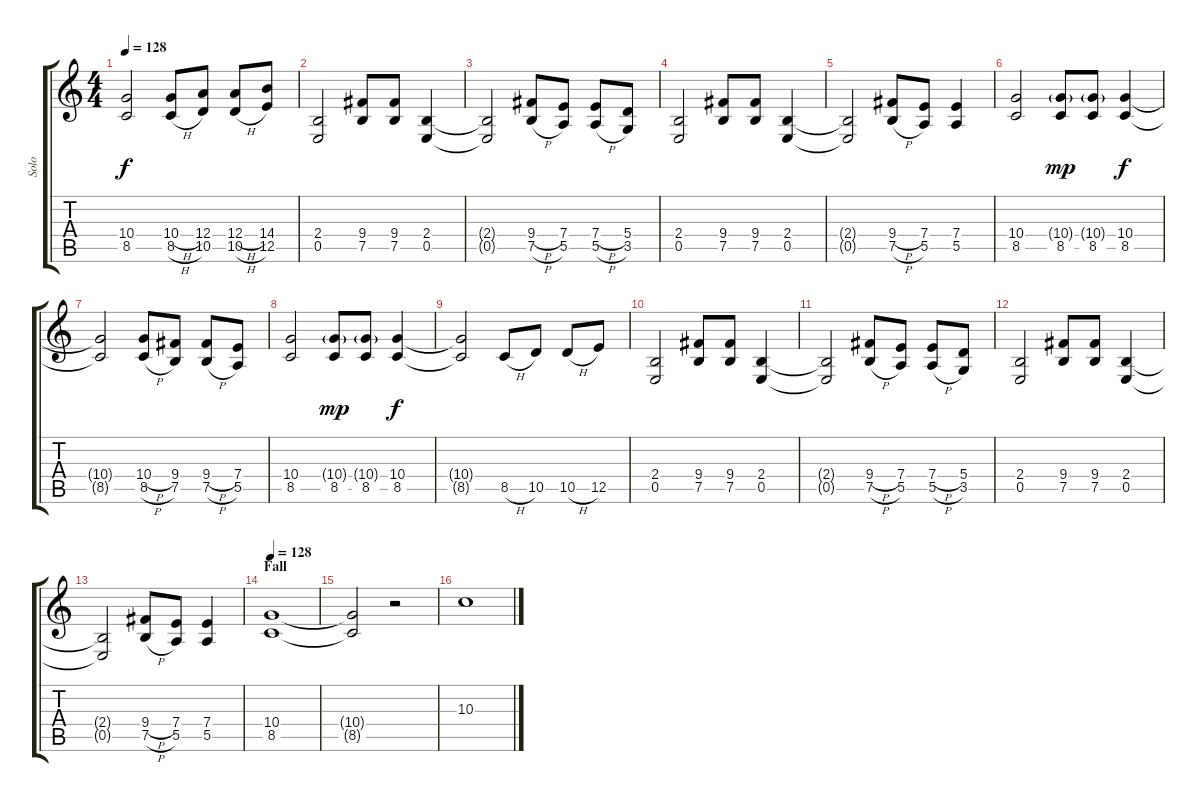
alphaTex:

\track ("Solo" "Solo") {instrument distortionguitar}
\staff {score tabs}
\tuning (B3 Gb3 D3 A2 E2 B1) {hide}
\ts (4 4)
\tempo 128
\clef g2
\ks c
(10.4{t} 8.5{t}).2{dy f} (10.4{h} 8.5{h}).8 (12.4 10.5).8 (12.4{h} 10.5{h}).8 (14.4 12.5).8 |
(2.4 0.5).2 (9.4 7.5).8 (9.4 7.5).8 (2.4 0.5).4 |
(2.4{t} 0.5{t}).2 (9.4{h} 7.5{h}).8 (7.4 5.5).8 (7.4{h} 5.5{h}).8 (5.4 3.5).8 |
(2.4 0.5).2 (9.4 7.5).8 (9.4 7.5).8 (2.4 0.5).4 |
(2.4{t} 0.5{t}).2 (9.4{h} 7.5{h}).8 (7.4 5.5).8 (7.4 5.5).4 |
(10.4 8.5).2 (10.4{g} 8.5).8{dy mp} (10.4{g} 8.5).8 (10.4 8.5).4{dy f} |
(10.4{t} 8.5{t}).2 (10.4{h} 8.5{h}).8 (9.4 7.5).8 (9.4{h} 7.5{h}).8 (7.4 5.5).8 |
(10.4 8.5).2 (10.4{g} 8.5).8{dy mp} (10.4{g} 8.5).8 (10.4 8.5).4{dy f} |
(10.4{t} 8.5{t}).2 8.5{h}.8 10.5.8 10.5{h}.8 12.5.8 |
(2.4 0.5).2 (9.4 7.5).8 (9.4 7.5).8 (2.4 0.5).4 |
(2.4{t} 0.5{t}).2 (9.4{h} 7.5{h}).8 (7.4 5.5).8 (7.4{h} 5.5{h}).8 (5.4 3.5).8 |
(2.4 0.5).2 (9.4 7.5).8 (9.4 7.5).8 (2.4 0.5).4 |
(2.4{t} 0.5{t}).2 (9.4{h} 7.5{h}).8 (7.4 5.5).8 (7.4 5.5).4 |
\section ("" "Fall")
\tempo 128
(10.4 8.5).1 |
(10.4{t} 8.5{t}).2 r.2 |
10.3.1
